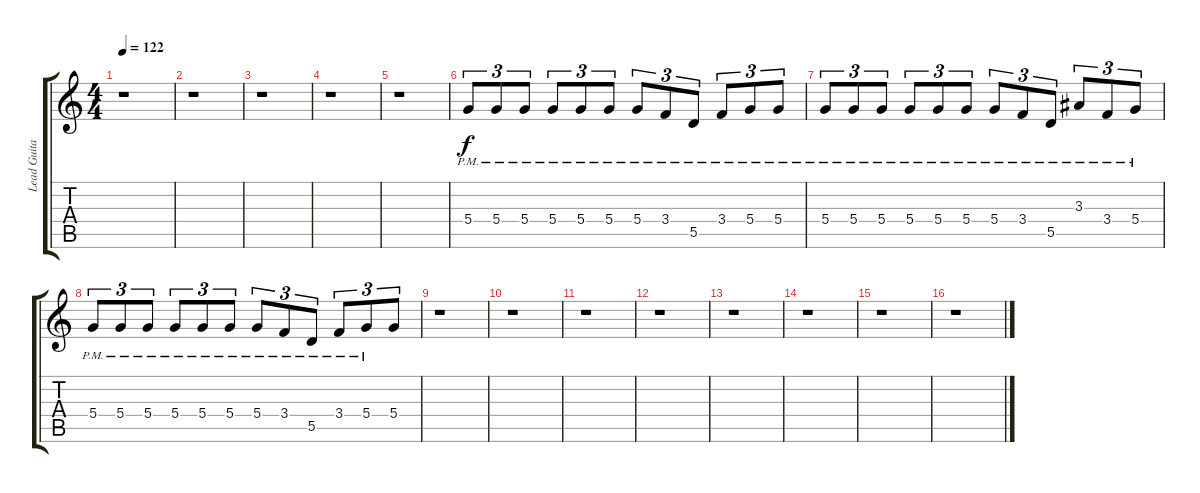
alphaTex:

\track ("Lead Guitar" "Lead Guita") {instrument distortionguitar}
\staff {score tabs}
\tuning (E4 B3 G3 D3 A2 E2) {hide}
\ts (4 4)
\tempo 122
\clef g2
\ks c
r.1{dy f} |
r.1 |
r.1 |
r.1 |
r.1 |
5.4{pm}.8{tu (3 2)} 5.4{pm}.8{tu (3 2)} 5.4{pm}.8{tu (3 2)} 5.4{pm}.8{tu (3 2)} 5.4{pm}.8{tu (3 2)} 5.4{pm}.8{tu (3 2)} 5.4{pm}.8{tu (3 2)} 3.4{pm}.8{tu (3 2)} 5.5{pm}.8{tu (3 2)} 3.4{pm}.8{tu (3 2)} 5.4{pm}.8{tu (3 2)} 5.4{pm}.8{tu (3 2)} |
5.4{pm}.8{tu (3 2)} 5.4{pm}.8{tu (3 2)} 5.4{pm}.8{tu (3 2)} 5.4{pm}.8{tu (3 2)} 5.4{pm}.8{tu (3 2)} 5.4{pm}.8{tu (3 2)} 5.4{pm}.8{tu (3 2)} 3.4{pm}.8{tu (3 2)} 5.5{pm}.8{tu (3 2)} 3.3{pm}.8{tu (3 2)} 3.4{pm}.8{tu (3 2)} 5.4{pm}.8{tu (3 2)} |
5.4{pm}.8{tu (3 2)} 5.4{pm}.8{tu (3 2)} 5.4{pm}.8{tu (3 2)} 5.4{pm}.8{tu (3 2)} 5.4{pm}.8{tu (3 2)} 5.4{pm}.8{tu (3 2)} 5.4{pm}.8{tu (3 2)} 3.4{pm}.8{tu (3 2)} 5.5{pm}.8{tu (3 2)} 3.4{pm}.8{tu (3 2)} 5.4{pm}.8{tu (3 2)} 5.4.8{tu (3 2)} |
r.1 |
r.1 |
r.1 |
r.1 |
r.1 |
r.1 |
r.1 |
r.1
